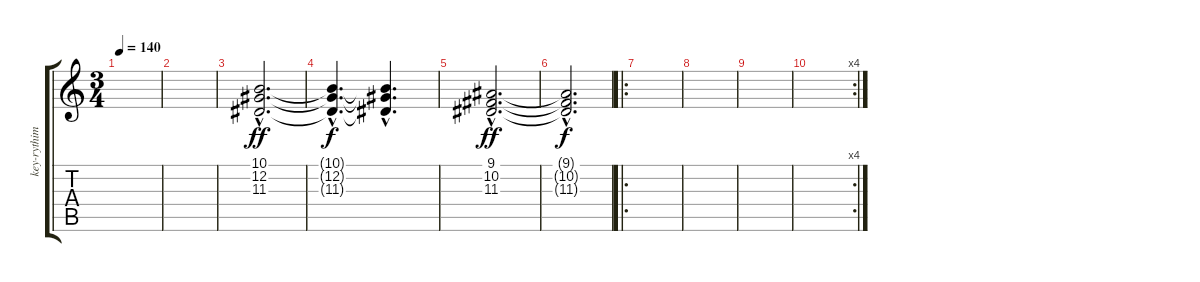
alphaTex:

\track ("key-rythim" "key-rythim") {instrument acousticgrandpiano}
\staff {score tabs}
\tuning (Db4 Ab3 E3 B2 Gb2 Db2) {hide}
\ts (3 4)
\tempo 140
\clef g2
\ks c
|
|
(10.1{hac} 12.2{hac} 11.3{hac}).2{d dy ff volume 7} |
(10.1{hac t} 12.2{hac t} 11.3{hac t}).4{d dy f volume 9 instrument stringensemble2} (10.1{hac t} 12.2{hac t} 11.3{hac t}).4{d} |
(9.1{hac} 10.2{hac} 11.3{hac}).2{d dy ff volume 13} |
(9.1{hac t} 10.2{hac t} 11.3{hac t}).2{d dy f volume 13} |
\ro
|
|
|
\rc 4
